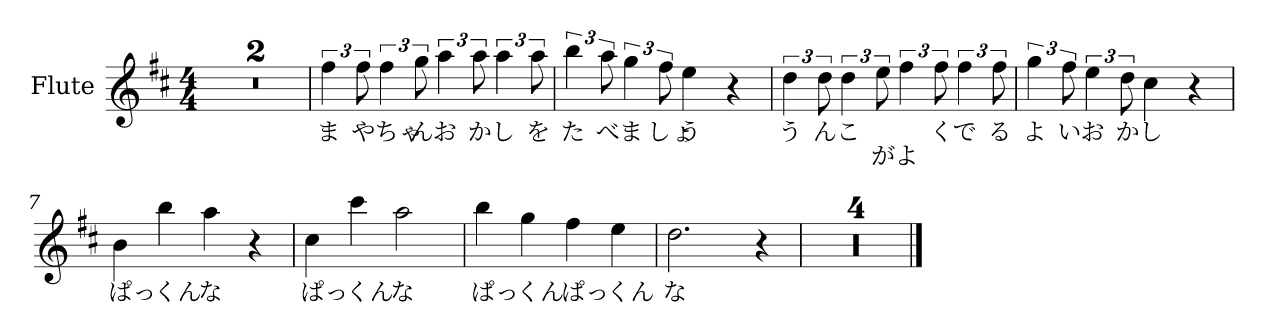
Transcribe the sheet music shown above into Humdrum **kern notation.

**kern	**text	**text
*part1	*part1	*part1
*staff1	*staff1	*staff1
*I"Flute	*	*
*I'Fl.	*	*
*clefG2	*	*
*k[f#c#]	*	*
*M4/4	*	*
=1	=1	=1
1r	.	.
=2	=2	=2
1r	.	.
=3	=3	=3
!	!LO:LY:b	!
6ff#\	ま	.
!	!LO:LY:b	!
12ff#\	や	.
!	!LO:LY:b	!
6ff#\	ちゃ	.
!	!LO:LY:b	!
12gg\	ん	.
!	!LO:LY:b	!
6aa\	お	.
!	!LO:LY:b	!
12aa\	か	.
!	!LO:LY:b	!
6aa\	し	.
!	!LO:LY:b	!
12aa\	を	.
=4	=4	=4
!	!LO:LY:b	!
6bb\	た	.
!	!LO:LY:b	!
12aa\	べ	.
!	!LO:LY:b	!
6gg\	ま	.
!	!LO:LY:b	!
12ff#\	しょ	.
!	!LO:LY:b	!
4ee\	う	.
4r	.	.
=5	=5	=5
!	!LO:LY:b	!
6dd\	う	.
!	!LO:LY:b	!
12dd\	ん	.
!	!LO:LY:b	!
6dd\	こ	.
!	!	!LO:LY:b
12ee\	.	が
!	!	!LO:LY:b
6ff#\	.	よ
!	!LO:LY:b	!
12ff#\	く	.
!	!LO:LY:b	!
6ff#\	で	.
!	!LO:LY:b	!
12ff#\	る	.
!!LO:LB:g=z
=6	=6	=6
!	!LO:LY:b	!
6gg\	よ	.
!	!LO:LY:b	!
12ff#\	い	.
!	!LO:LY:b	!
6ee\	お	.
!	!LO:LY:b	!
12dd\	か	.
!	!LO:LY:b	!
4cc#\	し	.
4r	.	.
=7	=7	=7
!	!LO:LY:b	!
4b\	ぱっ	.
!	!LO:LY:b	!
4bb\	くん	.
!	!LO:LY:b	!
4aa\	な	.
4r	.	.
=8	=8	=8
!	!LO:LY:b	!
4cc#\	ぱっ	.
!	!LO:LY:b	!
4ccc#\	くん	.
!	!LO:LY:b	!
2aa\	な	.
=9	=9	=9
!	!LO:LY:b	!
4bb\	ぱっ	.
!	!LO:LY:b	!
4gg\	くん	.
!	!LO:LY:b	!
4ff#\	ぱっ	.
!	!LO:LY:b	!
4ee\	くん	.
=10	=10	=10
!	!LO:LY:b	!
2.dd\	な	.
4r	.	.
=11	=11	=11
1r	.	.
=12	=12	=12
1r	.	.
!!LO:LB:g=z
=13	=13	=13
1r	.	.
=14	=14	=14
1r	.	.
==	==	==
*-	*-	*-
